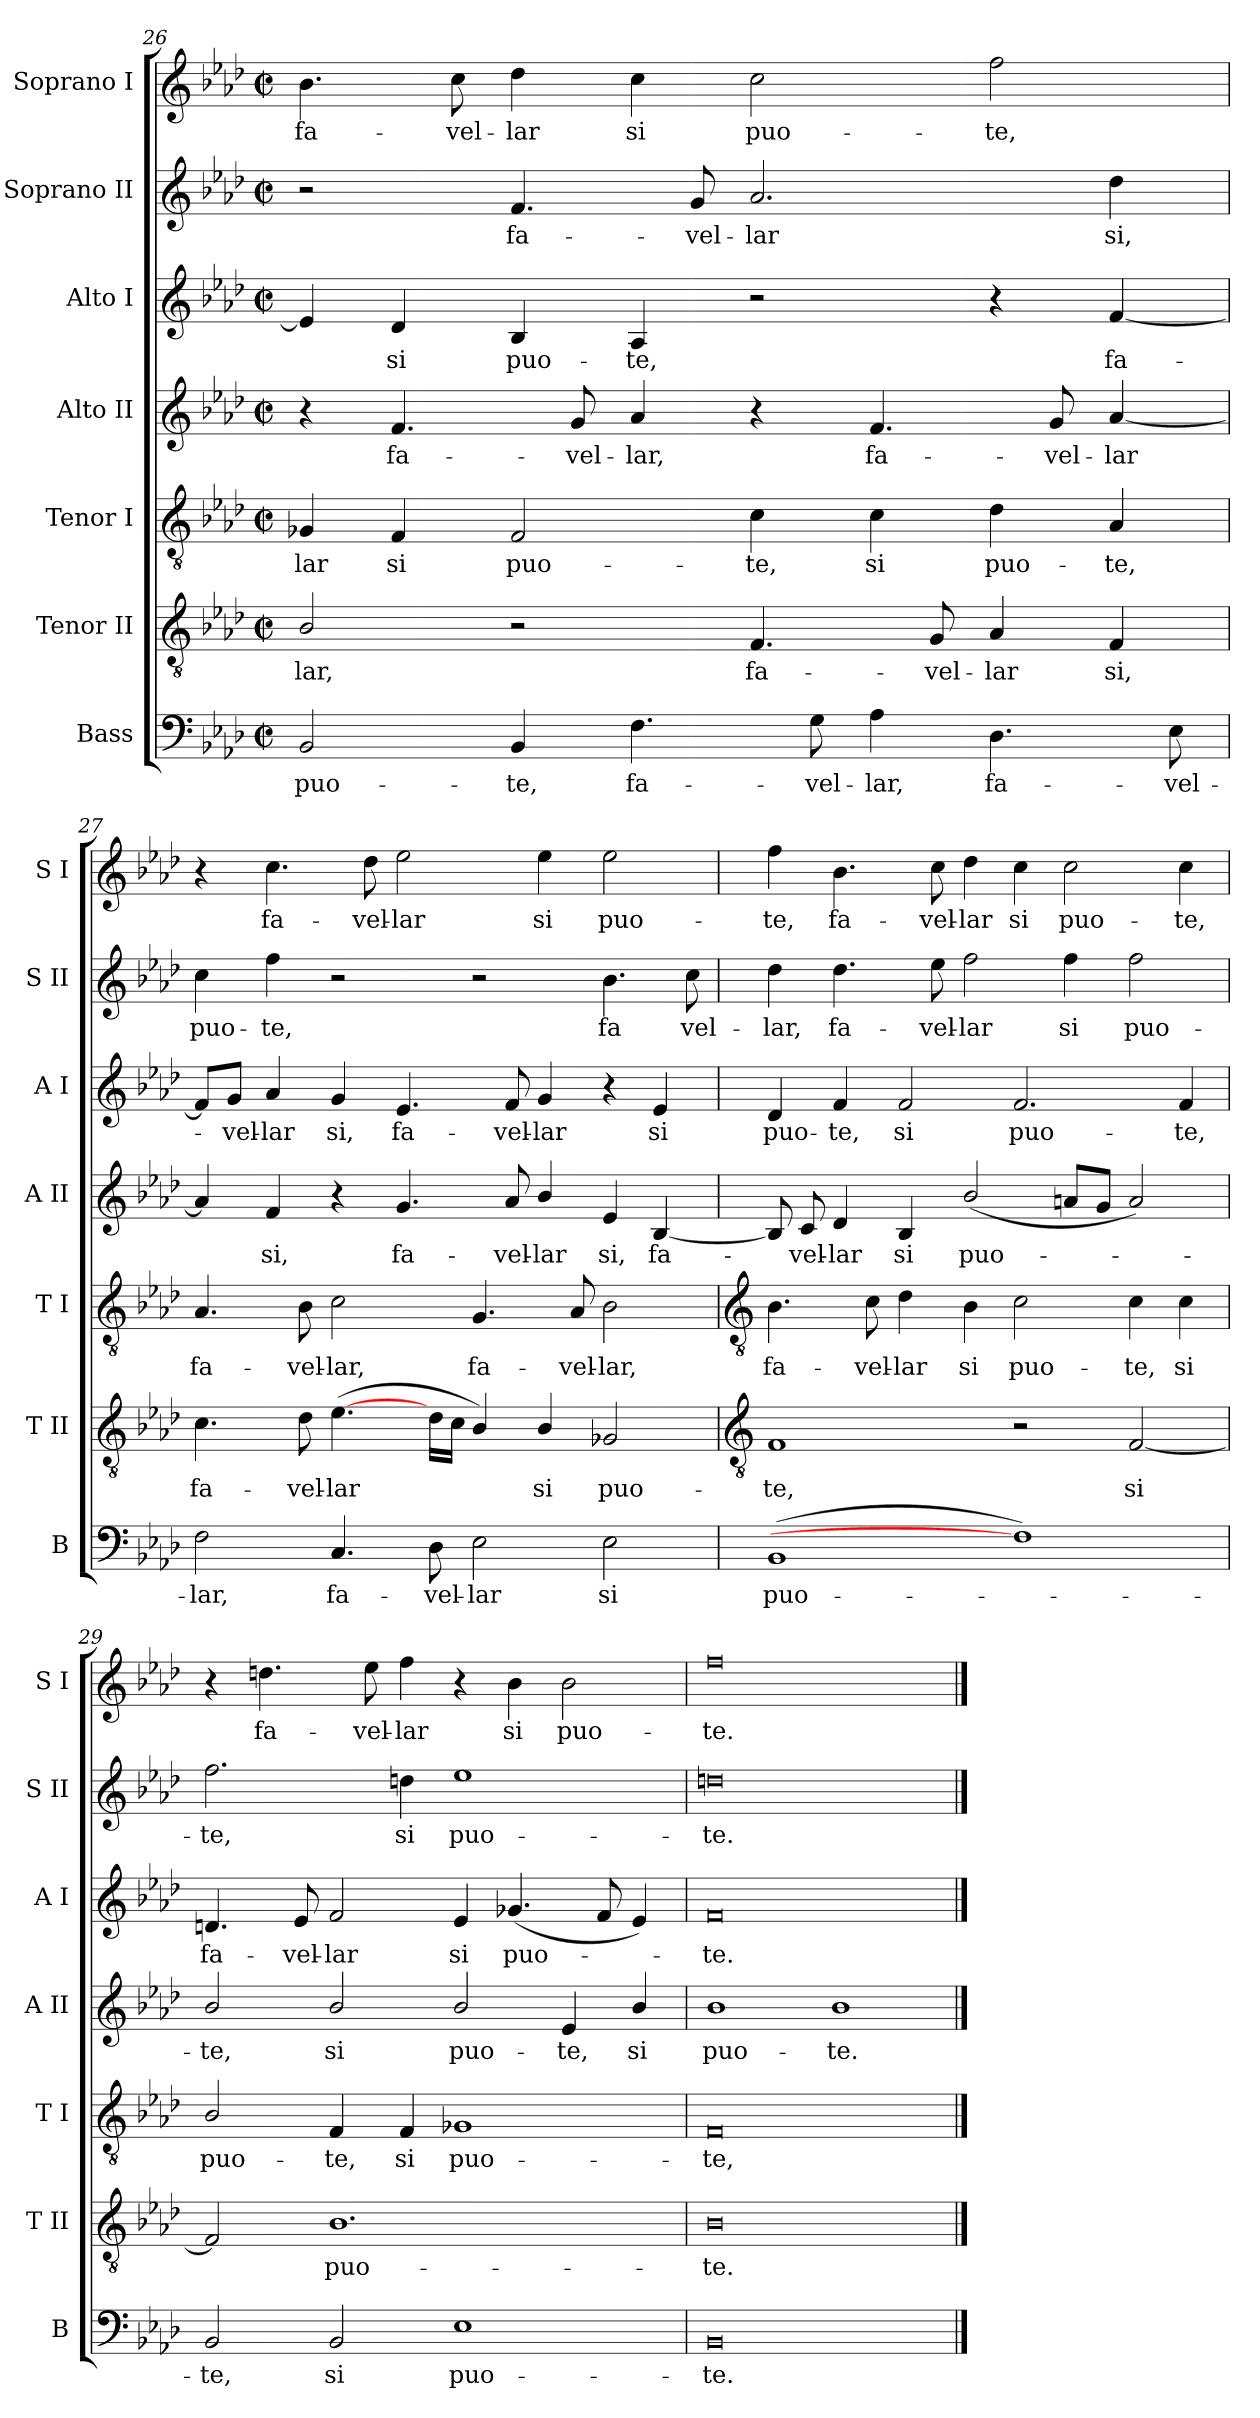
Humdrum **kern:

**kern	**text	**kern	**text	**kern	**text	**kern	**text	**kern	**text	**kern	**text	**kern	**text
*part7	*part7	*part6	*part6	*part5	*part5	*part4	*part4	*part3	*part3	*part2	*part2	*part1	*part1
*staff7	*staff7	*staff6	*staff6	*staff5	*staff5	*staff4	*staff4	*staff3	*staff3	*staff2	*staff2	*staff1	*staff1
*I"Bass	*	*I"Tenor II	*	*I"Tenor I	*	*I"Alto II	*	*I"Alto I	*	*I"Soprano II	*	*I"Soprano I	*
*I'B	*	*I'T II	*	*I'T I	*	*I'A II	*	*I'A I	*	*I'S II	*	*I'S I	*
!!LO:LB:g=z
*clefF4	*	*clefGv2	*	*clefGv2	*	*clefG2	*	*clefG2	*	*clefG2	*	*clefG2	*
*k[b-e-a-d-]	*	*k[b-e-a-d-]	*	*k[b-e-a-d-]	*	*k[b-e-a-d-]	*	*k[b-e-a-d-]	*	*k[b-e-a-d-]	*	*k[b-e-a-d-]	*
*A-:	*	*A-:	*	*A-:	*	*A-:	*	*A-:	*	*A-:	*	*A-:	*
*M4/2	*	*M4/2	*	*M4/2	*	*M4/2	*	*M4/2	*	*M4/2	*	*M4/2	*
*met(c|)	*	*met(c|)	*	*met(c|)	*	*met(c|)	*	*met(c|)	*	*met(c|)	*	*met(c|)	*
=26	=26	=26	=26	=26	=26	=26	=26	=26	=26	=26	=26	=26	=26
!	!LO:LY:b	!	!LO:LY:b	!	!LO:LY:b	!	!	!	!	!	!	!	!LO:LY:b
2BB-	puo-	2B-/	-lar,	4G-X	-lar	4r	.	4e-]	.	2r	.	4.b-	fa-
!	!	!	!	!	!LO:LY:b	!	!LO:LY:b	!	!LO:LY:b	!	!	!	!
.	.	.	.	4F	si	4.f	fa-	4d-	si	.	.	.	.
!	!	!	!	!	!	!	!	!	!	!	!	!	!LO:LY:b
.	.	.	.	.	.	.	.	.	.	.	.	8cc	-vel-
!	!LO:LY:b	!	!	!	!LO:LY:b	!	!	!	!LO:LY:b	!	!LO:LY:b	!	!LO:LY:b
4BB-	-te,	2r	.	2F	puo-	.	.	4B-	puo-	4.f	fa-	4dd-	-lar
!	!	!	!	!	!	!	!LO:LY:b	!	!	!	!	!	!
.	.	.	.	.	.	8g	-vel-	.	.	.	.	.	.
!	!LO:LY:b	!	!	!	!	!	!LO:LY:b	!	!LO:LY:b	!	!	!	!LO:LY:b
4.F	fa-	.	.	.	.	4a-	-lar,	4A-	-te,	.	.	4cc	si
!	!	!	!	!	!	!	!	!	!	!	!LO:LY:b	!	!
.	.	.	.	.	.	.	.	.	.	8g	-vel-	.	.
!	!	!	!LO:LY:b	!	!LO:LY:b	!	!	!	!	!	!LO:LY:b	!	!LO:LY:b
.	.	4.F	fa-	4c	-te,	4r	.	2r	.	2.a-	-lar	2cc	puo-
!	!LO:LY:b	!	!	!	!	!	!	!	!	!	!	!	!
8G	-vel-	.	.	.	.	.	.	.	.	.	.	.	.
!	!LO:LY:b	!	!	!	!LO:LY:b	!	!LO:LY:b	!	!	!	!	!	!
4A-	-lar,	.	.	4c	si	4.f	fa-	.	.	.	.	.	.
!	!	!	!LO:LY:b	!	!	!	!	!	!	!	!	!	!
.	.	8G	-vel-	.	.	.	.	.	.	.	.	.	.
!	!LO:LY:b	!	!LO:LY:b	!	!LO:LY:b	!	!	!	!	!	!	!	!LO:LY:b
4.D-	fa-	4A-	-lar	4d-	puo-	.	.	4r	.	.	.	2ff	-te,
!	!	!	!	!	!	!	!LO:LY:b	!	!	!	!	!	!
.	.	.	.	.	.	8g	-vel-	.	.	.	.	.	.
!	!	!	!LO:LY:b	!	!LO:LY:b	!	!LO:LY:b	!	!LO:LY:b	!	!LO:LY:b	!	!
.	.	4F	si,	4A-	-te,	[4a-	-lar	[4f	fa-	4dd-	si,	.	.
!	!LO:LY:b	!	!	!	!	!	!	!	!	!	!	!	!
8E-	-vel-	.	.	.	.	.	.	.	.	.	.	.	.
=27	=27	=27	=27	=27	=27	=27	=27	=27	=27	=27	=27	=27	=27
!	!LO:LY:b	!	!LO:LY:b	!	!LO:LY:b	!	!	!	!	!	!LO:LY:b	!	!
2F	-lar,	4.c	fa-	4.A-	fa-	4a-]	.	8f/L]	.	4cc	puo-	4r	.
!	!	!	!	!	!	!	!	!	!LO:LY:b	!	!	!	!
.	.	.	.	.	.	.	.	8g/J	vel-	.	.	.	.
!	!	!	!	!	!	!	!LO:LY:b	!	!LO:LY:b	!	!LO:LY:b	!	!LO:LY:b
.	.	.	.	.	.	4f	si,	4a-	-lar	4ff	-te,	4.cc	fa-
!	!	!	!LO:LY:b	!	!LO:LY:b	!	!	!	!	!	!	!	!
.	.	8d-	-vel-	8B-	-vel-	.	.	.	.	.	.	.	.
!	!LO:LY:b	!	!LO:LY:b	!	!LO:LY:b	!	!	!	!LO:LY:b	!	!	!	!
4.C	fa-	(>[4.e-	-lar	2c	-lar,	4r	.	4g	si,	2r	.	.	.
!	!	!	!	!	!	!	!	!	!	!	!	!	!LO:LY:b
.	.	.	.	.	.	.	.	.	.	.	.	8dd-	-vel-
!	!	!	!	!	!	!	!LO:LY:b	!	!LO:LY:b	!	!	!	!LO:LY:b
.	.	.	.	.	.	4.g	fa-	4.e-	fa-	.	.	2ee-	-lar
!	!LO:LY:b	!	!	!	!	!	!	!	!	!	!	!	!
8D-	-vel-	16d-LL	.	.	.	.	.	.	.	.	.	.	.
.	.	16cJJ	.	.	.	.	.	.	.	.	.	.	.
!	!LO:LY:b	!	!	!	!LO:LY:b	!	!	!	!	!	!	!	!
2E-	-lar	4B-/)	.	4.G	fa-	.	.	.	.	2r	.	.	.
!	!	!	!	!	!	!	!LO:LY:b	!	!LO:LY:b	!	!	!	!
.	.	.	.	.	.	8a-	-vel-	8f	-vel-	.	.	.	.
!	!	!	!LO:LY:b	!	!	!	!LO:LY:b	!	!LO:LY:b	!	!	!	!LO:LY:b
.	.	4B-/	si	.	.	4b-/	-lar	4g	-lar	.	.	4ee-	si
!	!	!	!	!	!LO:LY:b	!	!	!	!	!	!	!	!
.	.	.	.	8A-	-vel-	.	.	.	.	.	.	.	.
!	!LO:LY:b	!	!LO:LY:b	!	!LO:LY:b	!	!LO:LY:b	!	!	!	!LO:LY:b	!	!LO:LY:b
2E-	si	2G-X	puo-	2B-	-lar,	4e-	si,	4r	.	4.b-	fa	2ee-	puo-
!	!	!	!	!	!	!	!LO:LY:b	!	!LO:LY:b	!	!	!	!
.	.	.	.	.	.	[4B-	fa-	4e-	si	.	.	.	.
!	!	!	!	!	!	!	!	!	!	!	!LO:LY:b	!	!
.	.	.	.	.	.	.	.	.	.	8cc	vel-	.	.
!!LO:LB:g=z
=28	=28	=28	=28	=28	=28	=28	=28	=28	=28	=28	=28	=28	=28
*	*	*clefGv2	*	*clefGv2	*	*	*	*	*	*	*	*	*
!	!LO:LY:b	!	!LO:LY:b	!	!LO:LY:b	!	!	!	!LO:LY:b	!	!LO:LY:b	!	!LO:LY:b
(<1BB-	puo-	1F	-te,	4.B-	fa-	8B-]	.	4d-	puo-	4dd-	-lar,	4ff	-te,
!	!	!	!	!	!	!	!LO:LY:b	!	!	!	!	!	!
.	.	.	.	.	.	8c	vel-	.	.	.	.	.	.
!	!	!	!	!	!	!	!LO:LY:b	!	!LO:LY:b	!	!LO:LY:b	!	!LO:LY:b
.	.	.	.	.	.	4d-	-lar	4f	-te,	4.dd-	fa-	4.b-	fa-
!	!	!	!	!	!LO:LY:b	!	!	!	!	!	!	!	!
.	.	.	.	8c	-vel-	.	.	.	.	.	.	.	.
!	!	!	!	!	!LO:LY:b	!	!LO:LY:b	!	!LO:LY:b	!	!	!	!
.	.	.	.	4d-	-lar	4B-	si	2f	si	.	.	.	.
!	!	!	!	!	!	!	!	!	!	!	!LO:LY:b	!	!LO:LY:b
.	.	.	.	.	.	.	.	.	.	8ee-	-vel-	8cc	-vel-
!	!	!	!	!	!LO:LY:b	!	!LO:LY:b	!	!	!	!LO:LY:b	!	!LO:LY:b
.	.	.	.	4B-	si	(<2b-/	puo-	.	.	2ff	-lar	4dd-	-lar
!	!	!	!	!	!LO:LY:b	!	!	!	!LO:LY:b	!	!	!	!LO:LY:b
1F])	.	2r	.	2c	puo-	.	.	2.f	puo-	.	.	4cc	si
!	!	!	!	!	!	!	!	!	!	!	!LO:LY:b	!	!LO:LY:b
.	.	.	.	.	.	8anL	.	.	.	4ff	si	2cc	puo-
.	.	.	.	.	.	8gJ	.	.	.	.	.	.	.
!	!	!	!LO:LY:b	!	!LO:LY:b	!	!	!	!	!	!LO:LY:b	!	!
.	.	[2F	si	4c	-te,	2a)	.	.	.	2ff	puo-	.	.
!	!	!	!	!	!LO:LY:b	!	!	!	!LO:LY:b	!	!	!	!LO:LY:b
.	.	.	.	4c	si	.	.	4f	-te,	.	.	4cc	-te,
=29	=29	=29	=29	=29	=29	=29	=29	=29	=29	=29	=29	=29	=29
!	!LO:LY:b	!	!	!	!LO:LY:b	!	!LO:LY:b	!	!LO:LY:b	!	!LO:LY:b	!	!
2BB-	te,	2F]	.	2B-/	puo-	2b-/	te,	4.dn	fa-	2.ff	-te,	4r	.
!	!	!	!	!	!	!	!	!	!	!	!	!	!LO:LY:b
.	.	.	.	.	.	.	.	.	.	.	.	4.ddn	fa-
!	!	!	!	!	!	!	!	!	!LO:LY:b	!	!	!	!
.	.	.	.	.	.	.	.	8e-	-vel-	.	.	.	.
!	!LO:LY:b	!	!LO:LY:b	!	!LO:LY:b	!	!LO:LY:b	!	!LO:LY:b	!	!	!	!
2BB-	si	1.B-	puo-	4F	-te,	2b-/	si	2f	-lar	.	.	.	.
!	!	!	!	!	!	!	!	!	!	!	!	!	!LO:LY:b
.	.	.	.	.	.	.	.	.	.	.	.	8ee-	-vel-
!	!	!	!	!	!LO:LY:b	!	!	!	!	!	!LO:LY:b	!	!LO:LY:b
.	.	.	.	4F	si	.	.	.	.	4ddn	si	4ff	-lar
!	!LO:LY:b	!	!	!	!LO:LY:b	!	!LO:LY:b	!	!LO:LY:b	!	!LO:LY:b	!	!
1E-	puo-	.	.	1G-X	puo-	2b-/	puo-	4e-	si	1ee-	puo-	4r	.
!	!	!	!	!	!	!	!	!	!LO:LY:b	!	!	!	!LO:LY:b
.	.	.	.	.	.	.	.	(<4.g-X	puo-	.	.	4b-	si
!	!	!	!	!	!	!	!LO:LY:b	!	!	!	!	!	!LO:LY:b
.	.	.	.	.	.	4e-	-te,	.	.	.	.	2b-	puo-
.	.	.	.	.	.	.	.	8f	.	.	.	.	.
!	!	!	!	!	!	!	!LO:LY:b	!	!	!	!	!	!
.	.	.	.	.	.	4b-/	si	4e-)	.	.	.	.	.
=30	=30	=30	=30	=30	=30	=30	=30	=30	=30	=30	=30	=30	=30
!	!LO:LY:b	!	!LO:LY:b	!	!LO:LY:b	!	!LO:LY:b	!	!LO:LY:b	!	!LO:LY:b	!	!LO:LY:b
0BB-	-te.	0B-	-te.	0F	-te,	1b-	puo-	0f	te.	0ddn	-te.	0ff	-te.
!	!	!	!	!	!	!	!LO:LY:b	!	!	!	!	!	!
.	.	.	.	.	.	1b-	-te.	.	.	.	.	.	.
==	==	==	==	==	==	==	==	==	==	==	==	==	==
*-	*-	*-	*-	*-	*-	*-	*-	*-	*-	*-	*-	*-	*-
